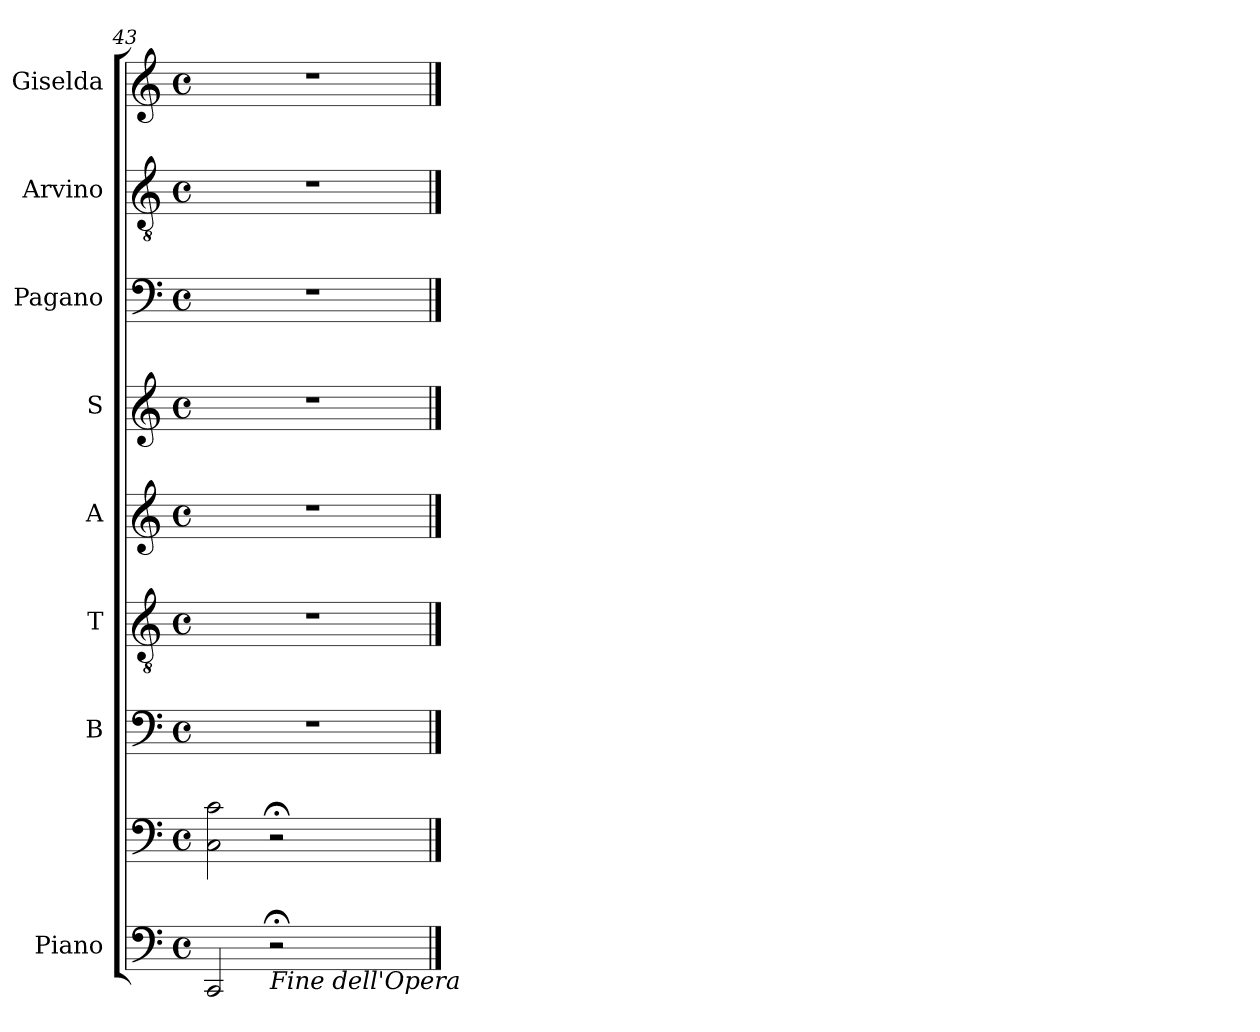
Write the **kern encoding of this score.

**kern	**kern	**kern	**kern	**kern	**kern	**kern	**kern	**kern
*part8	*part8	*part7	*part6	*part5	*part4	*part3	*part2	*part1
*staff9	*staff8	*staff7	*staff6	*staff5	*staff4	*staff3	*staff2	*staff1
*I"Piano	*	*I"B	*I"T	*I"A	*I"S	*I"Pagano	*I"Arvino	*I"Giselda
*I'Pno	*	*I'B	*I'T	*I'A	*I'S	*	*	*
*clefF4	*clefF4	*clefF4	*clefGv2	*clefG2	*clefG2	*clefF4	*clefGv2	*clefG2
*k[]	*k[]	*k[]	*k[]	*k[]	*k[]	*k[]	*k[]	*k[]
*M4/4	*M4/4	*M4/4	*M4/4	*M4/4	*M4/4	*M4/4	*M4/4	*M4/4
*met(c)	*met(c)	*met(c)	*met(c)	*met(c)	*met(c)	*met(c)	*met(c)	*met(c)
=43	=43	=43	=43	=43	=43	=43	=43	=43
2CC/	2C\ 2c\	1r	1r	1r	1r	1r	1r	1r
!LO:TX:b:i:t=Fine dell'Opera	!	!	!	!	!	!	!	!
2r;<	2r;<	.	.	.	.	.	.	.
==	==	==	==	==	==	==	==	==
*-	*-	*-	*-	*-	*-	*-	*-	*-
